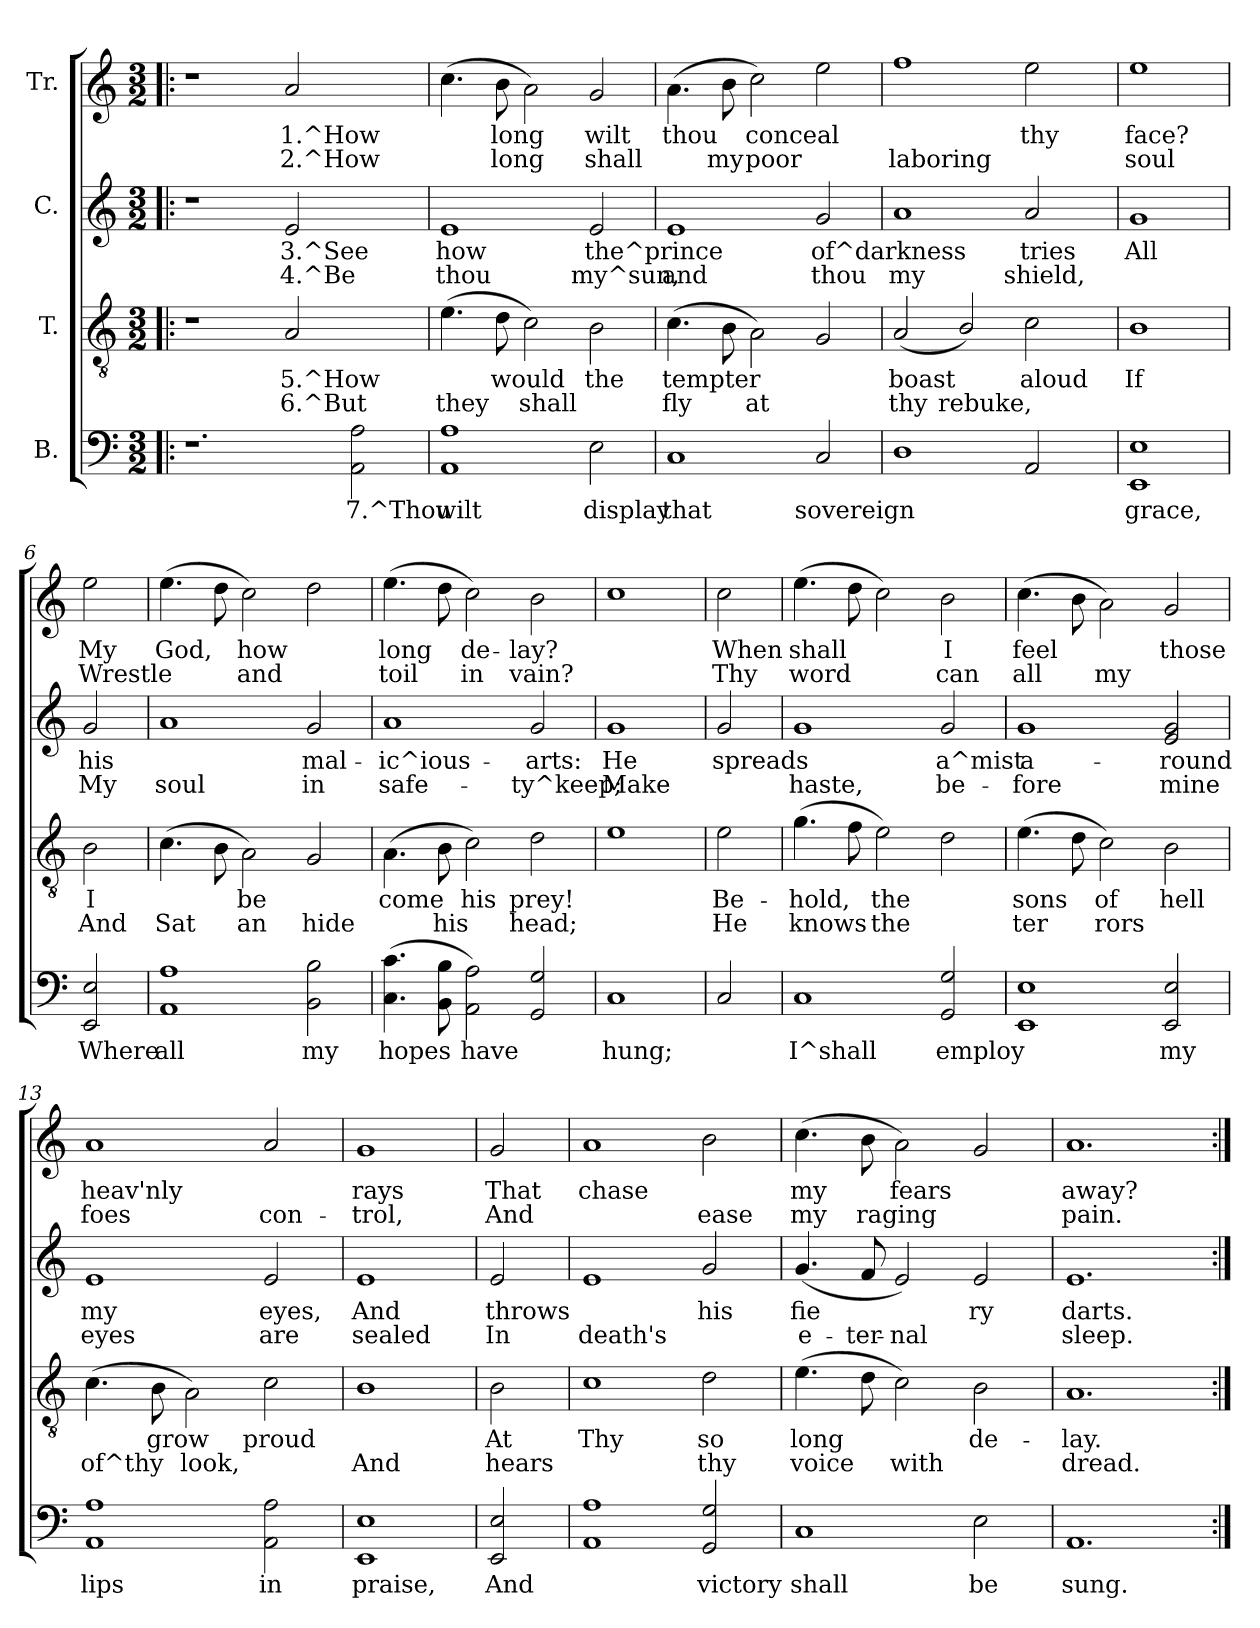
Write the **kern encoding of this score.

**kern	**text	**kern	**text	**text	**kern	**text	**text	**kern	**text	**text
*part4	*part4	*part3	*part3	*part3	*part2	*part2	*part2	*part1	*part1	*part1
*staff4	*staff4	*staff3	*staff3	*staff3	*staff2	*staff2	*staff2	*staff1	*staff1	*staff1
*I"B.	*	*I"T.	*	*	*I"C.	*	*	*I"Tr.	*	*
!!LO:PB:g=z
*stria5	*	*stria5	*	*	*stria5	*	*	*stria5	*	*
*clefF4	*	*clefGv2	*	*	*clefG2	*	*	*clefG2	*	*
*k[]	*	*k[]	*	*	*k[]	*	*	*k[]	*	*
*C:	*	*C:	*	*	*C:	*	*	*C:	*	*
*M3/2	*	*M3/2	*	*	*M3/2	*	*	*M3/2	*	*
=1!|:	=1!|:	=1!|:	=1!|:	=1!|:	=1!|:	=1!|:	=1!|:	=1!|:	=1!|:	=1!|:
1.r	.	1r	.	.	1r	.	.	1r	.	.
!	!	!	!LO:LY:b:rj	!LO:LY:b:rj	!	!LO:LY:b:rj	!LO:LY:b:rj	!	!LO:LY:b:rj	!LO:LY:b:rj
.	.	2A/	5.^How	6.^But	2e/	3.^See	4.^Be	2a/	1.^How	2.^How
!	!LO:LY:b:rj	!	!	!	!	!	!	!	!	!
2A\ 2AA\	7.^Thou	2ryy	.	.	2ryy	.	.	2ryy	.	.
=2	=2	=2	=2	=2	=2	=2	=2	=2	=2	=2
!	!LO:LY:b:rj	!	!LO:LY:b:rj	!LO:LY:b:rj	!	!LO:LY:b:rj	!LO:LY:b:rj	!	!LO:LY:b:rj	!LO:LY:b:rj
1A 1AA	wilt	(>4.e\	.	they	1e	how	thou	(>4.cc\	.	.
!	!	!	!LO:LY:b:rj	!LO:LY:b:rj	!	!	!	!	!LO:LY:b:rj	!LO:LY:b:rj
.	.	8d\	would	.	.	.	.	8b\	long	long
!	!	!	!LO:LY:b:rj	!LO:LY:b:rj	!	!	!	!	!LO:LY:b:rj	!LO:LY:b:rj
.	.	2c\)	.	shall	.	.	.	2a\)	.	.
!	!LO:LY:b:rj	!	!LO:LY:b:rj	!LO:LY:b:rj	!	!LO:LY:b:rj	!LO:LY:b:rj	!	!LO:LY:b:rj	!LO:LY:b:rj
2E\	display	2B\	the	.	2e/	the^prince	my^sun,	2g/	wilt	shall
=3	=3	=3	=3	=3	=3	=3	=3	=3	=3	=3
!	!LO:LY:b:rj	!	!LO:LY:b:rj	!LO:LY:b:rj	!	!LO:LY:b:rj	!LO:LY:b:rj	!	!LO:LY:b:rj	!LO:LY:b:rj
1C	that	(>4.c\	tempter	fly	1e	.	and	(>4.a\	thou	.
!	!	!	!LO:LY:b:rj	!LO:LY:b:rj	!	!	!	!	!LO:LY:b:rj	!LO:LY:b:rj
.	.	8B\	.	.	.	.	.	8b\	.	my
!	!	!	!LO:LY:b:rj	!LO:LY:b:rj	!	!	!	!	!LO:LY:b:rj	!LO:LY:b:rj
.	.	2A\)	.	at	.	.	.	2cc\)	conceal	poor
!	!LO:LY:b:rj	!	!LO:LY:b:rj	!LO:LY:b:rj	!	!LO:LY:b:rj	!LO:LY:b:rj	!	!LO:LY:b:rj	!LO:LY:b:rj
2C/	sovereign	2G/	.	.	2g/	of^darkness	thou	2ee\	.	.
=4	=4	=4	=4	=4	=4	=4	=4	=4	=4	=4
!	!LO:LY:b:rj	!	!LO:LY:b:rj	!LO:LY:b:rj	!	!LO:LY:b:rj	!LO:LY:b:rj	!	!LO:LY:b:rj	!LO:LY:b:rj
1D	.	(<2A/	boast	thy	1a	.	my	1ff	.	laboring
!	!	!	!LO:LY:b:rj	!LO:LY:b:rj	!	!	!	!	!	!
.	.	2B/)	.	rebuke,	.	.	.	.	.	.
!	!LO:LY:b:rj	!	!LO:LY:b:rj	!LO:LY:b:rj	!	!LO:LY:b:rj	!LO:LY:b:rj	!	!LO:LY:b:rj	!LO:LY:b:rj
2AA/	.	2c\	aloud	.	2a/	tries	shield,	2ee\	thy	.
=5	=5	=5	=5	=5	=5	=5	=5	=5	=5	=5
!	!LO:LY:b:rj	!	!LO:LY:b:rj	!	!	!LO:LY:b:rj	!	!	!LO:LY:b:rj	!LO:LY:b:rj
1E 1EE	grace,	1B	If	.	1g	All	.	1ee>	face?	soul
=6	=6	=6	=6	=6	=6	=6	=6	=6	=6	=6
!	!LO:LY:b:rj	!	!LO:LY:b:rj	!LO:LY:b:rj	!	!LO:LY:b:rj	!LO:LY:b:rj	!	!LO:LY:b:rj	!LO:LY:b:rj
2E/ 2EE/	Where	2B\	I	And	2g/	his	My	2ee\	My	Wrestle
=7	=7	=7	=7	=7	=7	=7	=7	=7	=7	=7
!	!LO:LY:b:rj	!	!LO:LY:b:rj	!LO:LY:b:rj	!	!LO:LY:b:rj	!LO:LY:b:rj	!	!LO:LY:b:rj	!LO:LY:b:rj
1A 1AA	all	(>4.c\	-	-Sat-	1a	.	soul	(>4.ee\	God,	.
!	!	!	!LO:LY:b:rj	!LO:LY:b:rj	!	!	!	!	!LO:LY:b:rj	!LO:LY:b:rj
.	.	8B\	--	--	.	.	.	8dd\	.	.
!	!	!	!LO:LY:b:rj	!LO:LY:b:rj	!	!	!	!	!LO:LY:b:rj	!LO:LY:b:rj
.	.	2A\)	-be-	-an	.	.	.	2cc\)	how	and
!	!LO:LY:b:rj	!	!LO:LY:b:rj	!LO:LY:b:rj	!	!LO:LY:b:rj	!LO:LY:b:rj	!	!LO:LY:b:rj	!LO:LY:b:rj
2B\ 2BB\	my	2G/	-	-hide	2g/	mal-	-in	2dd\	.	.
=8	=8	=8	=8	=8	=8	=8	=8	=8	=8	=8
!	!LO:LY:b:rj	!	!LO:LY:b:rj	!LO:LY:b:rj	!	!LO:LY:b:rj	!LO:LY:b:rj	!	!LO:LY:b:rj	!LO:LY:b:rj
(>4.c\ 4.C\	hopes	(>4.A\	come	.	1a	ic^ious-	-safe-	(>4.ee\	long	toil
!	!LO:LY:b:rj	!	!LO:LY:b:rj	!LO:LY:b:rj	!	!	!	!	!LO:LY:b:rj	!LO:LY:b:rj
8B\ 8BB\	.	8B\	.	his	.	.	.	8dd\	.	-
!	!LO:LY:b:rj	!	!LO:LY:b:rj	!LO:LY:b:rj	!	!	!	!	!LO:LY:b:rj	!LO:LY:b:rj
2A\ 2AA\)	have	2c\)	his	.	.	.	.	2cc\)	-de-	-in
!	!LO:LY:b:rj	!	!LO:LY:b:rj	!LO:LY:b:rj	!	!LO:LY:b:rj	!LO:LY:b:rj	!	!LO:LY:b:rj	!LO:LY:b:rj
2G/ 2GG/	.	2d\	prey!	head;	2g/	-arts:	ty^keep;	2b\	lay?	vain?
=9	=9	=9	=9	=9	=9	=9	=9	=9	=9	=9
!	!LO:LY:b:rj	!	!LO:LY:b:rj	!	!	!LO:LY:b:rj	!LO:LY:b:rj	!	!LO:LY:b:rj	!
1C	hung;	1e	.	.	1g	He	Make	1cc	.	.
=10	=10	=10	=10	=10	=10	=10	=10	=10	=10	=10
!	!LO:LY:b:rj	!	!LO:LY:b:rj	!LO:LY:b:rj	!	!LO:LY:b:rj	!	!	!LO:LY:b:rj	!LO:LY:b:rj
2C/	.	2e\	Be-	-He	2g/	spreads	.	2cc\	When	Thy
=11	=11	=11	=11	=11	=11	=11	=11	=11	=11	=11
!	!LO:LY:b:rj	!	!LO:LY:b:rj	!LO:LY:b:rj	!	!LO:LY:b:rj	!LO:LY:b:rj	!	!LO:LY:b:rj	!LO:LY:b:rj
1C	I^shall	(>4.g\	hold,	knows	1g	.	haste,	(>4.ee\	shall	word
!	!	!	!LO:LY:b:rj	!LO:LY:b:rj	!	!	!	!	!LO:LY:b:rj	!LO:LY:b:rj
.	.	8f\	.	.	.	.	.	8dd\	.	.
!	!	!	!LO:LY:b:rj	!LO:LY:b:rj	!	!	!	!	!LO:LY:b:rj	!LO:LY:b:rj
.	.	2e\)	the	the	.	.	.	2cc\)	.	.
!	!LO:LY:b:rj	!	!LO:LY:b:rj	!LO:LY:b:rj	!	!LO:LY:b:rj	!LO:LY:b:rj	!	!LO:LY:b:rj	!LO:LY:b:rj
2G/ 2GG/	employ	2d\	.	.	2g/	a^mist	be-	2b\	I	can
=12	=12	=12	=12	=12	=12	=12	=12	=12	=12	=12
!	!LO:LY:b:rj	!	!LO:LY:b:rj	!LO:LY:b:rj	!	!LO:LY:b:rj	!LO:LY:b:rj	!	!LO:LY:b:rj	!LO:LY:b:rj
1E 1EE	.	(>4.e\	sons	ter-	1g	-a-	-fore	(>4.cc>\	feel	all
!	!	!	!LO:LY:b:rj	!LO:LY:b:rj	!	!	!	!	!LO:LY:b:rj	!LO:LY:b:rj
.	.	8d\	--	-	.	.	.	8b\	.	.
!	!	!	!LO:LY:b:rj	!LO:LY:b:rj	!	!	!	!	!LO:LY:b:rj	!LO:LY:b:rj
.	.	2c\)	of	rors	.	.	.	2a\)	.	my
!	!LO:LY:b:rj	!	!LO:LY:b:rj	!LO:LY:b:rj	!	!LO:LY:b:rj	!LO:LY:b:rj	!	!LO:LY:b:rj	!LO:LY:b:rj
2E/ 2EE/	my	2B\	hell	.	2e/ 2g/	round	mine	2g/	those	.
=13	=13	=13	=13	=13	=13	=13	=13	=13	=13	=13
!	!LO:LY:b:rj	!	!LO:LY:b:rj	!LO:LY:b:rj	!	!LO:LY:b:rj	!LO:LY:b:rj	!	!LO:LY:b:rj	!LO:LY:b:rj
1A 1AA	lips	(>4.c\	.	of^thy	1e	my	eyes	1a	heav'nly	foes
!	!	!	!LO:LY:b:rj	!LO:LY:b:rj	!	!	!	!	!	!
.	.	8B\	grow	.	.	.	.	.	.	.
!	!	!	!LO:LY:b:rj	!LO:LY:b:rj	!	!	!	!	!	!
.	.	2A\)	.	look,	.	.	.	.	.	.
!	!LO:LY:b:rj	!	!LO:LY:b:rj	!LO:LY:b:rj	!	!LO:LY:b:rj	!LO:LY:b:rj	!	!LO:LY:b:rj	!LO:LY:b:rj
2A\ 2AA\	in	2c\	proud	.	2e/	eyes,	are	2a/	.	con-
=14	=14	=14	=14	=14	=14	=14	=14	=14	=14	=14
!	!LO:LY:b:rj	!	!LO:LY:b:rj	!LO:LY:b:rj	!	!LO:LY:b:rj	!LO:LY:b:rj	!	!LO:LY:b:rj	!LO:LY:b:rj
1E 1EE	praise,	1B	.	And	1e	And	sealed	1g	-rays	trol,
=15	=15	=15	=15	=15	=15	=15	=15	=15	=15	=15
!	!LO:LY:b:rj	!	!LO:LY:b:rj	!LO:LY:b:rj	!	!LO:LY:b:rj	!LO:LY:b:rj	!	!LO:LY:b:rj	!LO:LY:b:rj
2E/ 2EE/	And	2B\	At	hears	2e/	throws	In	2g/	That	And
=16	=16	=16	=16	=16	=16	=16	=16	=16	=16	=16
!	!LO:LY:b:rj	!	!LO:LY:b:rj	!LO:LY:b:rj	!	!LO:LY:b:rj	!LO:LY:b:rj	!	!LO:LY:b:rj	!LO:LY:b:rj
1A 1AA	.	1c	Thy	.	1e	.	death's	1a	chase	.
!	!LO:LY:b:rj	!	!LO:LY:b:rj	!LO:LY:b:rj	!	!LO:LY:b:rj	!LO:LY:b:rj	!	!LO:LY:b:rj	!LO:LY:b:rj
2G/ 2GG/	victory	2d\	so	thy	2g/	his	.	2b\	.	ease
=17	=17	=17	=17	=17	=17	=17	=17	=17	=17	=17
!	!LO:LY:b:rj	!	!LO:LY:b:rj	!LO:LY:b:rj	!	!LO:LY:b:rj	!LO:LY:b:rj	!	!LO:LY:b:rj	!LO:LY:b:rj
1C	shall	(>4.e\	long	voice	(<4.g/	fie-	-e-	(>4.cc\	my	my
!	!	!	!LO:LY:b:rj	!LO:LY:b:rj	!	!LO:LY:b:rj	!LO:LY:b:rj	!	!LO:LY:b:rj	!LO:LY:b:rj
.	.	8d\	.	.	8f/	-	ter-	8b\	.	raging
!	!	!	!LO:LY:b:rj	!LO:LY:b:rj	!	!LO:LY:b:rj	!LO:LY:b:rj	!	!LO:LY:b:rj	!LO:LY:b:rj
.	.	2c\)	.	with	2e/)	-	nal	2a\)	fears	.
!	!LO:LY:b:rj	!	!LO:LY:b:rj	!LO:LY:b:rj	!	!LO:LY:b:rj	!LO:LY:b:rj	!	!LO:LY:b:rj	!LO:LY:b:rj
2E\	be	2B\	de-	-	2e/	ry	.	2g>/	.	.
=18	=18	=18	=18	=18	=18	=18	=18	=18	=18	=18
!	!LO:LY:b:rj	!	!LO:LY:b:rj	!LO:LY:b:rj	!	!LO:LY:b:rj	!LO:LY:b:rj	!	!LO:LY:b:rj	!LO:LY:b:rj
1.AA	sung.	1.A	lay.	dread.	1.e	darts.	sleep.	1.a	away?	pain.
=:|!	=:|!	=:|!	=:|!	=:|!	=:|!	=:|!	=:|!	=:|!	=:|!	=:|!
*-	*-	*-	*-	*-	*-	*-	*-	*-	*-	*-
